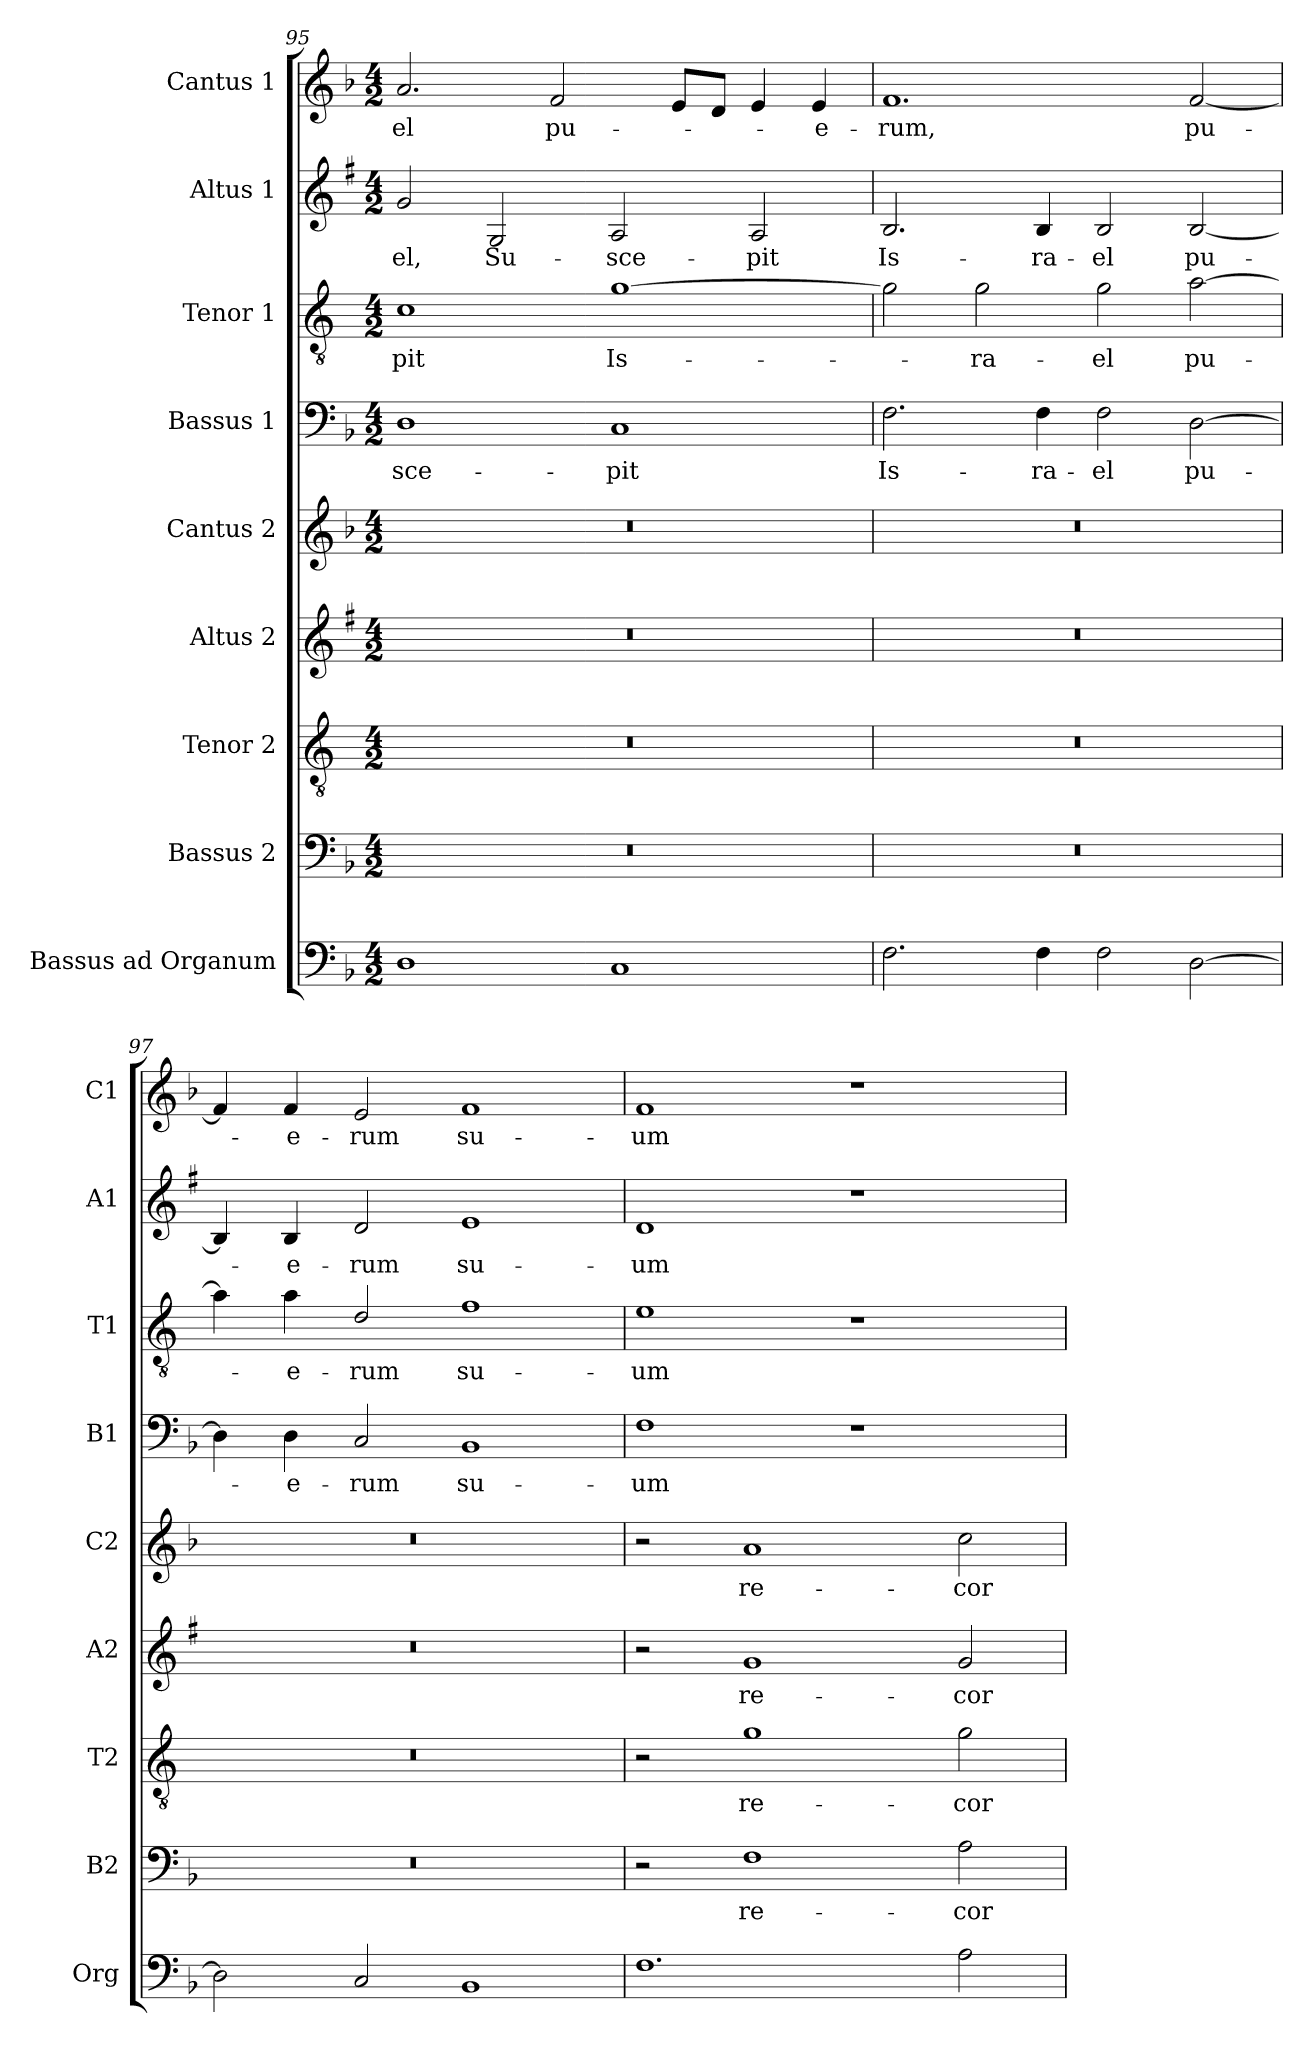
**kern	**kern	**text	**kern	**text	**kern	**text	**kern	**text	**kern	**text	**kern	**text	**kern	**text	**kern	**text
*part9	*part8	*part8	*part7	*part7	*part6	*part6	*part5	*part5	*part4	*part4	*part3	*part3	*part2	*part2	*part1	*part1
*staff9	*staff8	*staff8	*staff7	*staff7	*staff6	*staff6	*staff5	*staff5	*staff4	*staff4	*staff3	*staff3	*staff2	*staff2	*staff1	*staff1
*I"Bassus ad Organum	*I"Bassus 2	*	*I"Tenor 2	*	*I"Altus 2	*	*I"Cantus 2	*	*I"Bassus 1	*	*I"Tenor 1	*	*I"Altus 1	*	*I"Cantus 1	*
*I'Org	*I'B2	*	*I'T2	*	*I'A2	*	*I'C2	*	*I'B1	*	*I'T1	*	*I'A1	*	*I'C1	*
*clefF4	*clefF4	*	*clefGv2	*	*clefG2	*	*clefG2	*	*clefF4	*	*clefGv2	*	*clefG2	*	*clefG2	*
*	*	*	*ITrd4c7	*	*ITrd1c2	*	*	*	*	*	*ITrd4c7	*	*ITrd1c2	*	*	*
*k[b-]	*k[b-]	*	*k[b-]	*	*k[b-]	*	*k[b-]	*	*k[b-]	*	*k[b-]	*	*k[b-]	*	*k[b-]	*
*F:	*F:	*	*F:	*	*F:	*	*F:	*	*F:	*	*F:	*	*F:	*	*F:	*
*M4/2	*M4/2	*	*M4/2	*	*M4/2	*	*M4/2	*	*M4/2	*	*M4/2	*	*M4/2	*	*M4/2	*
=95	=95	=95	=95	=95	=95	=95	=95	=95	=95	=95	=95	=95	=95	=95	=95	=95
!	!	!	!	!	!	!	!	!	!	!LO:LY:b	!	!LO:LY:b	!	!LO:LY:b	!	!LO:LY:b
1D	0r	.	0r	.	0r	.	0r	.	1D	-sce-	1F	-pit	2f/	-el,	2.a/	-el
!	!	!	!	!	!	!	!	!	!	!	!	!	!	!LO:LY:b	!	!
.	.	.	.	.	.	.	.	.	.	.	.	.	2F/	Su-	.	.
!	!	!	!	!	!	!	!	!	!	!	!	!	!	!	!	!LO:LY:b
.	.	.	.	.	.	.	.	.	.	.	.	.	.	.	2f/	pu-
!	!	!	!	!	!	!	!	!	!	!LO:LY:b	!	!LO:LY:b	!	!LO:LY:b	!	!
1C	.	.	.	.	.	.	.	.	1C	-pit	[1c	Is-	2G/	-sce-	.	.
.	.	.	.	.	.	.	.	.	.	.	.	.	.	.	8e/L	.
.	.	.	.	.	.	.	.	.	.	.	.	.	.	.	8d/J	.
!	!	!	!	!	!	!	!	!	!	!	!	!	!	!LO:LY:b	!	!
.	.	.	.	.	.	.	.	.	.	.	.	.	2G/	-pit	4e/	.
!	!	!	!	!	!	!	!	!	!	!	!	!	!	!	!	!LO:LY:b
.	.	.	.	.	.	.	.	.	.	.	.	.	.	.	4e/	-e-
!!LO:PB:g=z
=96	=96	=96	=96	=96	=96	=96	=96	=96	=96	=96	=96	=96	=96	=96	=96	=96
!	!	!	!	!	!	!	!	!	!	!LO:LY:b	!	!	!	!LO:LY:b	!	!LO:LY:b
2.F\	0r	.	0r	.	0r	.	0r	.	2.F\	Is-	2c\]	.	2.A/	Is-	1.f	-rum,
!	!	!	!	!	!	!	!	!	!	!	!	!LO:LY:b	!	!	!	!
.	.	.	.	.	.	.	.	.	.	.	2c\	-ra-	.	.	.	.
!	!	!	!	!	!	!	!	!	!	!LO:LY:b	!	!	!	!LO:LY:b	!	!
4F\	.	.	.	.	.	.	.	.	4F\	-ra-	.	.	4A/	-ra-	.	.
!	!	!	!	!	!	!	!	!	!	!LO:LY:b	!	!LO:LY:b	!	!LO:LY:b	!	!
2F\	.	.	.	.	.	.	.	.	2F\	-el	2c\	-el	2A/	-el	.	.
!	!	!	!	!	!	!	!	!	!	!LO:LY:b	!	!LO:LY:b	!	!LO:LY:b	!	!LO:LY:b
[2D\	.	.	.	.	.	.	.	.	[2D\	pu-	[2d\	pu-	[2A/	pu-	[2f/	pu-
=97	=97	=97	=97	=97	=97	=97	=97	=97	=97	=97	=97	=97	=97	=97	=97	=97
2D\]	0r	.	0r	.	0r	.	0r	.	4D\]	.	4d\]	.	4A/]	.	4f/]	.
!	!	!	!	!	!	!	!	!	!	!LO:LY:b	!	!LO:LY:b	!	!LO:LY:b	!	!LO:LY:b
.	.	.	.	.	.	.	.	.	4D\	-e-	4d\	-e-	4A/	-e-	4f/	-e-
!	!	!	!	!	!	!	!	!	!	!LO:LY:b	!	!LO:LY:b	!	!LO:LY:b	!	!LO:LY:b
2C/	.	.	.	.	.	.	.	.	2C/	-rum	2G/	-rum	2c/	-rum	2e/	-rum
!	!	!	!	!	!	!	!	!	!	!LO:LY:b	!	!LO:LY:b	!	!LO:LY:b	!	!LO:LY:b
1BB-	.	.	.	.	.	.	.	.	1BB-	su-	1B-	su-	1d	su-	1f	su-
=98	=98	=98	=98	=98	=98	=98	=98	=98	=98	=98	=98	=98	=98	=98	=98	=98
!	!	!	!	!	!	!	!	!	!	!LO:LY:b	!	!LO:LY:b	!	!LO:LY:b	!	!LO:LY:b
1.F	2r	.	2r	.	2r	.	2r	.	1F	-um	1A	-um	1c	-um	1f	-um
!	!	!LO:LY:b	!	!LO:LY:b	!	!LO:LY:b	!	!LO:LY:b	!	!	!	!	!	!	!	!
.	1F	re-	1c	re-	1f	re-	1a	re-	.	.	.	.	.	.	.	.
.	.	.	.	.	.	.	.	.	1r	.	1r	.	1r	.	1r	.
!	!	!LO:LY:b	!	!LO:LY:b	!	!LO:LY:b	!	!LO:LY:b	!	!	!	!	!	!	!	!
2A\	2A\	-cor-	2c\	-cor-	2f/	-cor-	2cc\	-cor-	.	.	.	.	.	.	.	.
=	=	=	=	=	=	=	=	=	=	=	=	=	=	=	=	=
*-	*-	*-	*-	*-	*-	*-	*-	*-	*-	*-	*-	*-	*-	*-	*-	*-
